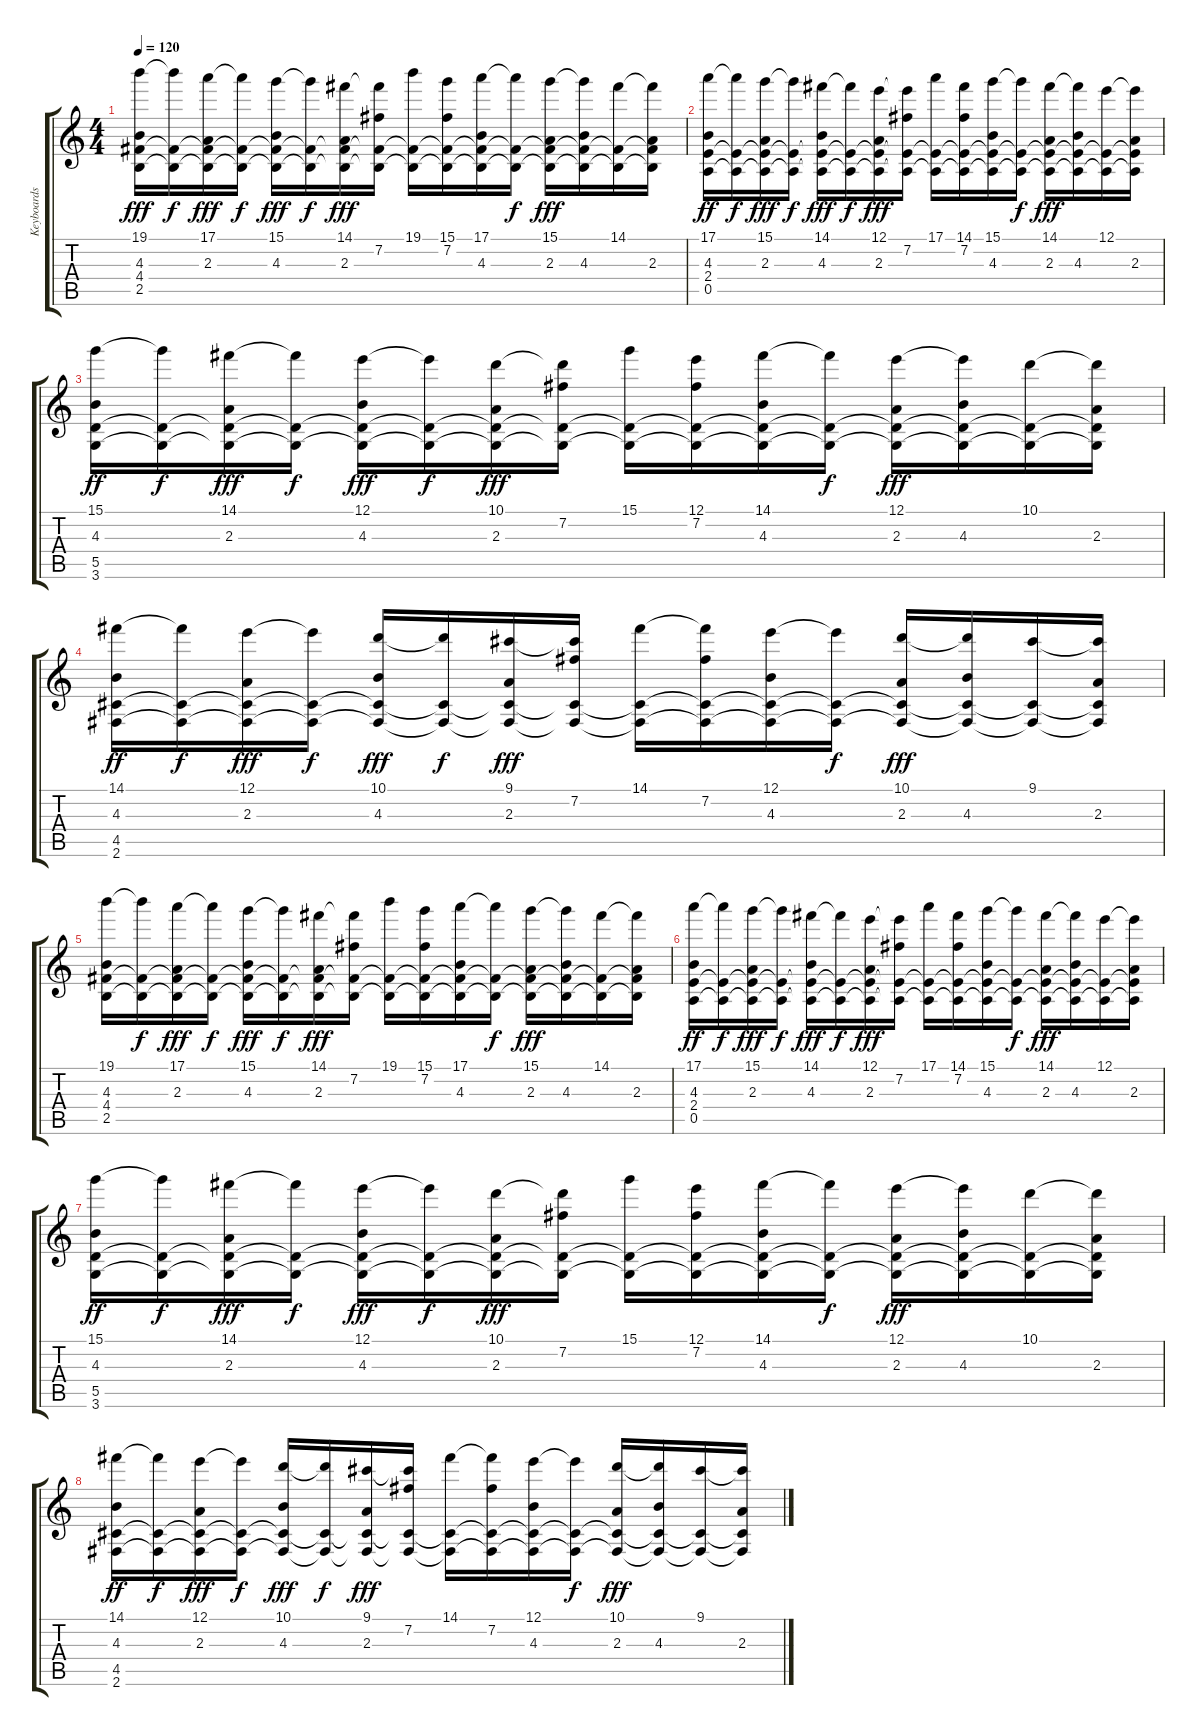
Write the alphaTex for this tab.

\track ("Keyboards / Synth" "Keyboards ") {instrument lead2sawtooth}
\staff {score tabs}
\tuning (E5 B4 G4 D4 A3 E3) {hide}
\ts (4 4)
\tempo 120
\clef g2
\ks c
(19.1 4.3 4.4 2.5).16{dy fff} (19.1{t} 4.4{t} 2.5{t}).16{dy f} (17.1 2.3 4.4{t} 2.5{t}).16{dy fff} (17.1{t} 4.4{t} 2.5{t}).16{dy f} (15.1 4.3 4.4{t} 2.5{t}).16{dy fff} (15.1{t} 4.4{t} 2.5{t}).16{dy f} (14.1 2.3 4.4{t} 2.5{t}).16{dy fff} (14.1{t} 7.2 4.4{t} 2.5{t}).16 (19.1 4.4{t} 2.5{t}).16 (15.1 7.2 4.4{t} 2.5{t}).16 (17.1 4.3 4.4{t} 2.5{t}).16 (17.1{t} 4.4{t} 2.5{t}).16{dy f} (15.1 2.3 4.4{t} 2.5{t}).16{dy fff} (15.1{t} 4.3 4.4{t} 2.5{t}).16 (14.1 4.4{t} 2.5{t}).16 (14.1{t} 2.3 4.4{t} 2.5{t}).16 |
(17.1 4.3 2.4 0.5).16{dy ff} (17.1{t} 2.4{t} 0.5{t}).16{dy f} (15.1 2.3 2.4{t} 0.5{t}).16{dy fff} (15.1{t} 2.4{t} 0.5{t}).16{dy f} (14.1 4.3 2.4{t} 0.5{t}).16{dy fff} (14.1{t} 2.4{t} 0.5{t}).16{dy f} (12.1 2.3 2.4{t} 0.5{t}).16{dy fff} (12.1{t} 7.2 2.4{t} 0.5{t}).16 (17.1 2.4{t} 0.5{t}).16 (14.1 7.2 2.4{t} 0.5{t}).16 (15.1 4.3 2.4{t} 0.5{t}).16 (15.1{t} 2.4{t} 0.5{t}).16{dy f} (14.1 2.3 2.4{t} 0.5{t}).16{dy fff} (14.1{t} 4.3 2.4{t} 0.5{t}).16 (12.1 2.4{t} 0.5{t}).16 (12.1{t} 2.3 2.4{t} 0.5{t}).16 |
(15.1 4.3 5.5 3.6).16{dy ff} (15.1{t} 5.5{t} 3.6{t}).16{dy f} (14.1 2.3 5.5{t} 3.6{t}).16{dy fff} (14.1{t} 5.5{t} 3.6{t}).16{dy f} (12.1 4.3 5.5{t} 3.6{t}).16{dy fff} (12.1{t} 5.5{t} 3.6{t}).16{dy f} (10.1 2.3 5.5{t} 3.6{t}).16{dy fff} (10.1{t} 7.2 5.5{t} 3.6{t}).16 (15.1 5.5{t} 3.6{t}).16 (12.1 7.2 5.5{t} 3.6{t}).16 (14.1 4.3 5.5{t} 3.6{t}).16 (14.1{t} 5.5{t} 3.6{t}).16{dy f} (12.1 2.3 5.5{t} 3.6{t}).16{dy fff} (12.1{t} 4.3 5.5{t} 3.6{t}).16 (10.1 5.5{t} 3.6{t}).16 (10.1{t} 2.3 5.5{t} 3.6{t}).16 |
(14.1 4.3 4.5 2.6).16{dy ff} (14.1{t} 4.5{t} 2.6{t}).16{dy f} (12.1 2.3 4.5{t} 2.6{t}).16{dy fff} (12.1{t} 4.5{t} 2.6{t}).16{dy f} (10.1 4.3 4.5{t} 2.6{t}).16{dy fff} (10.1{t} 4.5{t} 2.6{t}).16{dy f} (9.1 2.3 4.5{t} 2.6{t}).16{dy fff} (9.1{t} 7.2 4.5{t} 2.6{t}).16 (14.1 4.5{t} 2.6{t}).16 (14.1{t} 7.2 4.5{t} 2.6{t}).16 (12.1 4.3 4.5{t} 2.6{t}).16 (12.1{t} 4.5{t} 2.6{t}).16{dy f} (10.1 2.3 4.5{t} 2.6{t}).16{dy fff} (10.1{t} 4.3 4.5{t} 2.6{t}).16 (9.1 4.5{t} 2.6{t}).16 (9.1{t} 2.3 4.5{t} 2.6{t}).16 |
(19.1 4.3 4.4 2.5).16 (19.1{t} 4.4{t} 2.5{t}).16{dy f} (17.1 2.3 4.4{t} 2.5{t}).16{dy fff} (17.1{t} 4.4{t} 2.5{t}).16{dy f} (15.1 4.3 4.4{t} 2.5{t}).16{dy fff} (15.1{t} 4.4{t} 2.5{t}).16{dy f} (14.1 2.3 4.4{t} 2.5{t}).16{dy fff} (14.1{t} 7.2 4.4{t} 2.5{t}).16 (19.1 4.4{t} 2.5{t}).16 (15.1 7.2 4.4{t} 2.5{t}).16 (17.1 4.3 4.4{t} 2.5{t}).16 (17.1{t} 4.4{t} 2.5{t}).16{dy f} (15.1 2.3 4.4{t} 2.5{t}).16{dy fff} (15.1{t} 4.3 4.4{t} 2.5{t}).16 (14.1 4.4{t} 2.5{t}).16 (14.1{t} 2.3 4.4{t} 2.5{t}).16 |
(17.1 4.3 2.4 0.5).16{dy ff} (17.1{t} 2.4{t} 0.5{t}).16{dy f} (15.1 2.3 2.4{t} 0.5{t}).16{dy fff} (15.1{t} 2.4{t} 0.5{t}).16{dy f} (14.1 4.3 2.4{t} 0.5{t}).16{dy fff} (14.1{t} 2.4{t} 0.5{t}).16{dy f} (12.1 2.3 2.4{t} 0.5{t}).16{dy fff} (12.1{t} 7.2 2.4{t} 0.5{t}).16 (17.1 2.4{t} 0.5{t}).16 (14.1 7.2 2.4{t} 0.5{t}).16 (15.1 4.3 2.4{t} 0.5{t}).16 (15.1{t} 2.4{t} 0.5{t}).16{dy f} (14.1 2.3 2.4{t} 0.5{t}).16{dy fff} (14.1{t} 4.3 2.4{t} 0.5{t}).16 (12.1 2.4{t} 0.5{t}).16 (12.1{t} 2.3 2.4{t} 0.5{t}).16 |
(15.1 4.3 5.5 3.6).16{dy ff} (15.1{t} 5.5{t} 3.6{t}).16{dy f} (14.1 2.3 5.5{t} 3.6{t}).16{dy fff} (14.1{t} 5.5{t} 3.6{t}).16{dy f} (12.1 4.3 5.5{t} 3.6{t}).16{dy fff} (12.1{t} 5.5{t} 3.6{t}).16{dy f} (10.1 2.3 5.5{t} 3.6{t}).16{dy fff} (10.1{t} 7.2 5.5{t} 3.6{t}).16 (15.1 5.5{t} 3.6{t}).16 (12.1 7.2 5.5{t} 3.6{t}).16 (14.1 4.3 5.5{t} 3.6{t}).16 (14.1{t} 5.5{t} 3.6{t}).16{dy f} (12.1 2.3 5.5{t} 3.6{t}).16{dy fff} (12.1{t} 4.3 5.5{t} 3.6{t}).16 (10.1 5.5{t} 3.6{t}).16 (10.1{t} 2.3 5.5{t} 3.6{t}).16 |
(14.1 4.3 4.5 2.6).16{dy ff} (14.1{t} 4.5{t} 2.6{t}).16{dy f} (12.1 2.3 4.5{t} 2.6{t}).16{dy fff} (12.1{t} 4.5{t} 2.6{t}).16{dy f} (10.1 4.3 4.5{t} 2.6{t}).16{dy fff} (10.1{t} 4.5{t} 2.6{t}).16{dy f} (9.1 2.3 4.5{t} 2.6{t}).16{dy fff} (9.1{t} 7.2 4.5{t} 2.6{t}).16 (14.1 4.5{t} 2.6{t}).16 (14.1{t} 7.2 4.5{t} 2.6{t}).16 (12.1 4.3 4.5{t} 2.6{t}).16 (12.1{t} 4.5{t} 2.6{t}).16{dy f} (10.1 2.3 4.5{t} 2.6{t}).16{dy fff} (10.1{t} 4.3 4.5{t} 2.6{t}).16 (9.1 4.5{t} 2.6{t}).16 (9.1{t} 2.3 4.5{t} 2.6{t}).16
